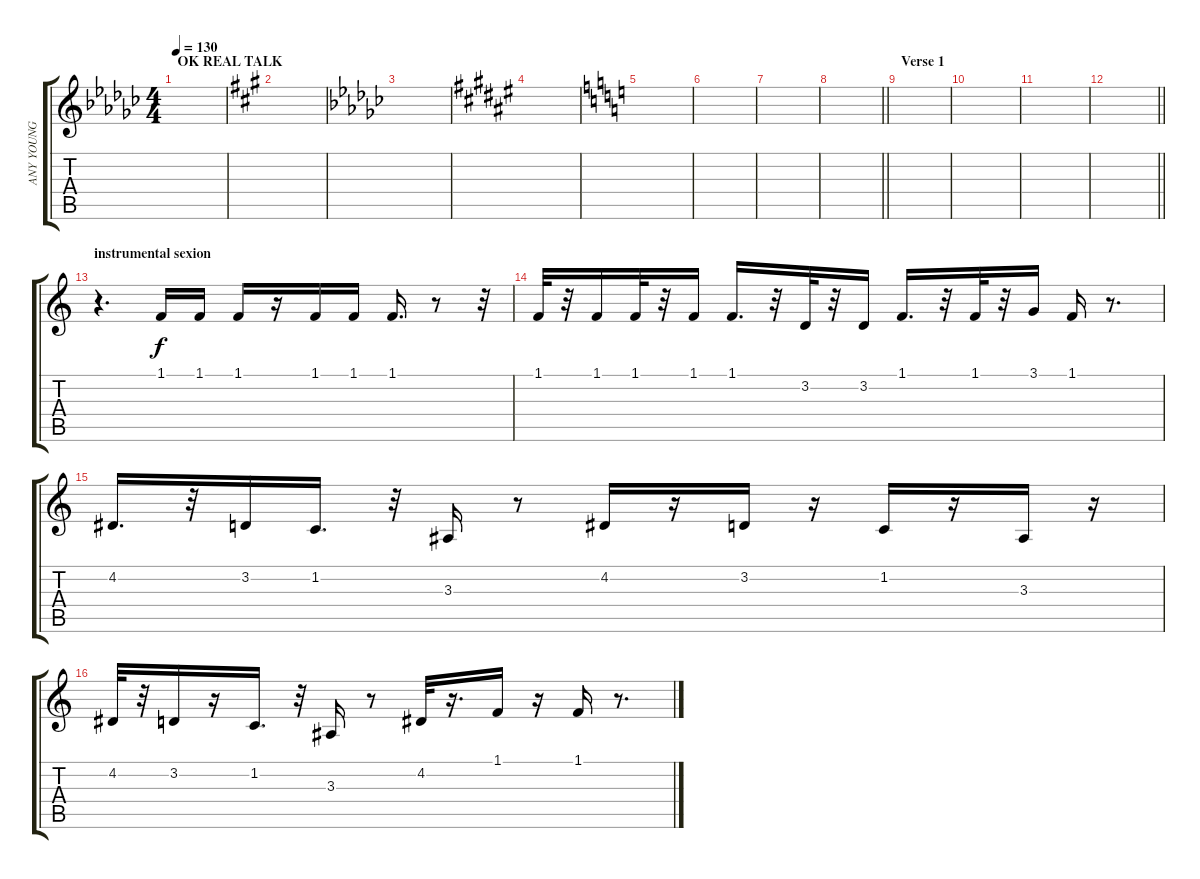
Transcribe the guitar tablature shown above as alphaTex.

\track ("ANY YOUNG SLUTS OMG HOW LONG CAN I MAKE " "ANY YOUNG ") {instrument percussiveorgan}
\staff {score tabs}
\tuning (E4 B3 G3 D3 A2 E2) {hide}
\ts (4 4)
\section ("" "OK REAL TALK")
\tempo 130
\clef g2
\ks gb
|
\ks a
|
\ks gb
|
\ks f#
|
\ks c
|
|
|
\barLineRight lightlight
|
\section ("" "Verse 1")
|
|
|
\barLineRight lightlight
|
\section ("" "instrumental sexion")
r.4{d} 1.1.16 1.1.16 1.1.16 r.16 1.1.16 1.1.16 1.1.16{d} r.8 r.32 |
1.1.32 r.32 1.1.16 1.1.32 r.32 1.1.16 1.1.16{d} r.32 3.2.32 r.32 3.2.16 1.1.16{d} r.32 1.1.32 r.32 3.1.16 1.1.16 r.8{d} |
4.2.16{d} r.32 3.2.16 1.2.16{d} r.32 3.3.16 r.8 4.2.16 r.16 3.2.16 r.16 1.2.16 r.16 3.3.16 r.16 |
4.2.32 r.32 3.2.16 r.16 1.2.16{d} r.32 3.3.16 r.8 4.2.32 r.16{d} 1.1.16 r.16 1.1.16 r.8{d}
